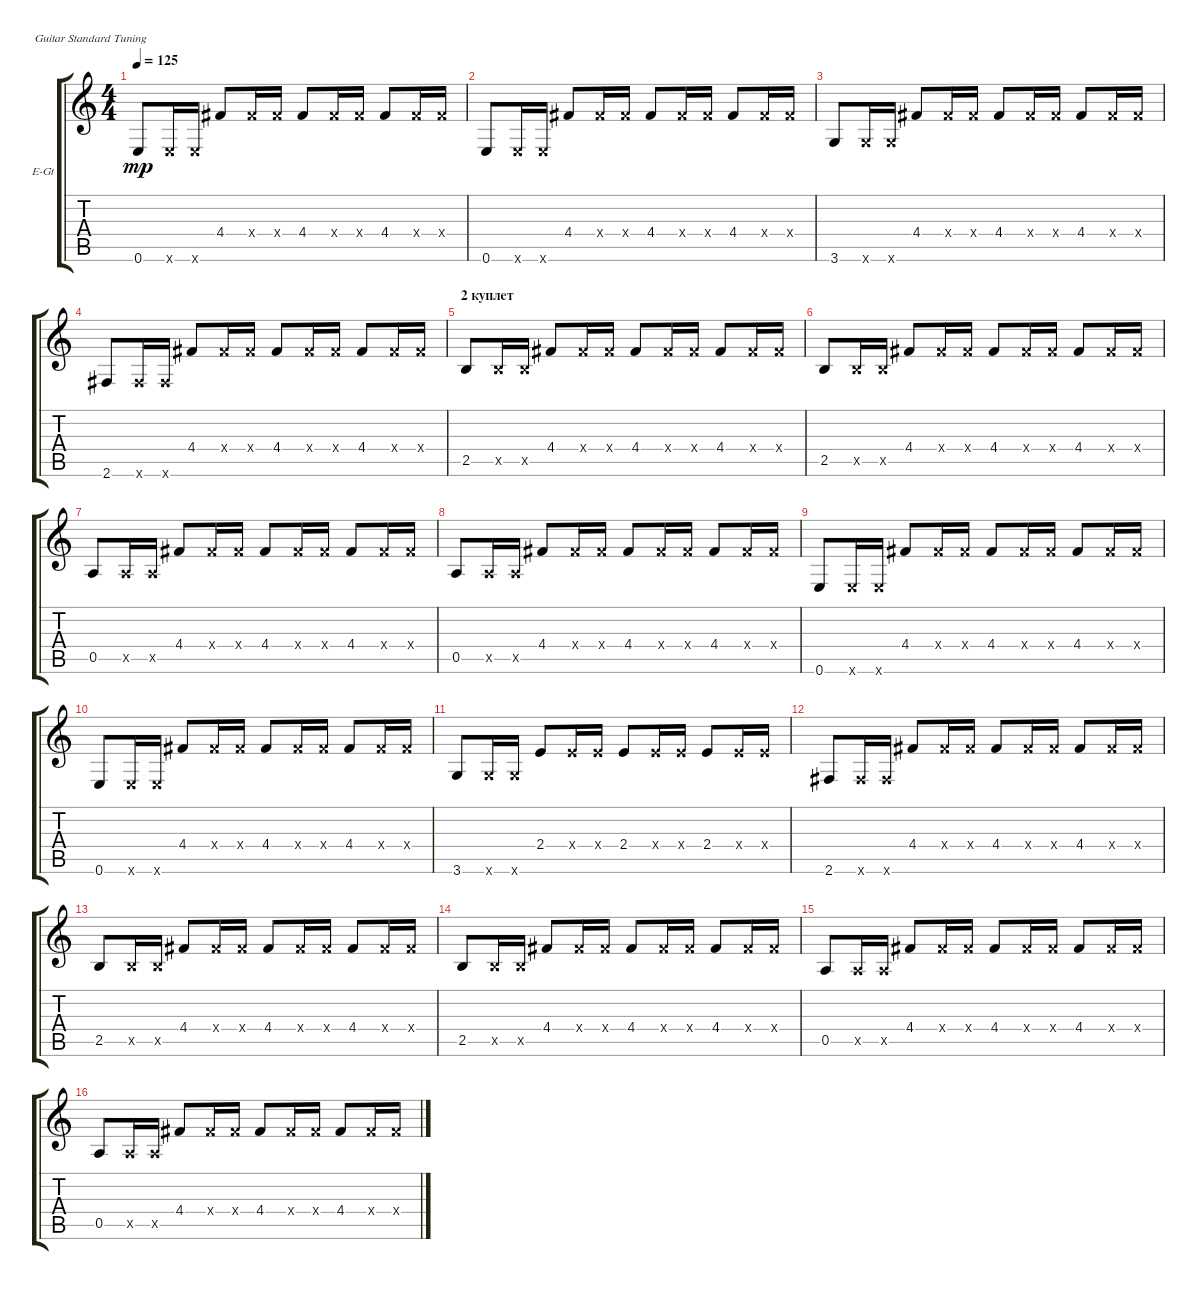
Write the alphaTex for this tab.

\defaultSystemsLayout 4
\bracketExtendMode groupsimilarinstruments
\firstSystemTrackNameOrientation horizontal
\otherSystemsTrackNameOrientation horizontal
\track ("Electric Guitar" "E-Gt") {instrument overdrivenguitar}
\staff {score tabs}
\tuning (E4 B3 G3 D3 A2 E2)
\ts (4 4)
\tempo 125
\clef g2
\ks c
0.6.8{dy mp} 0.6{x}.16 0.6{x}.16 4.4.8 4.4{x}.16 4.4{x}.16 4.4.8 4.4{x}.16 4.4{x}.16 4.4.8 4.4{x}.16 4.4{x}.16 |
0.6.8 0.6{x}.16 0.6{x}.16 4.4.8 4.4{x}.16 4.4{x}.16 4.4.8 4.4{x}.16 4.4{x}.16 4.4.8 4.4{x}.16 4.4{x}.16 |
3.6.8 3.6{x}.16 3.6{x}.16 4.4.8 4.4{x}.16 4.4{x}.16 4.4.8 4.4{x}.16 4.4{x}.16 4.4.8 4.4{x}.16 4.4{x}.16 |
2.6.8 2.6{x}.16 2.6{x}.16 4.4.8 4.4{x}.16 4.4{x}.16 4.4.8 4.4{x}.16 4.4{x}.16 4.4.8 4.4{x}.16 4.4{x}.16 |
\section ("" "2 куплет")
2.5.8 2.5{x}.16 2.5{x}.16 4.4.8 4.4{x}.16 4.4{x}.16 4.4.8 4.4{x}.16 4.4{x}.16 4.4.8 4.4{x}.16 4.4{x}.16 |
2.5.8 2.5{x}.16 2.5{x}.16 4.4.8 4.4{x}.16 4.4{x}.16 4.4.8 4.4{x}.16 4.4{x}.16 4.4.8 4.4{x}.16 4.4{x}.16 |
0.5.8 0.5{x}.16 0.5{x}.16 4.4.8 4.4{x}.16 4.4{x}.16 4.4.8 4.4{x}.16 4.4{x}.16 4.4.8 4.4{x}.16 4.4{x}.16 |
0.5.8 0.5{x}.16 0.5{x}.16 4.4.8 4.4{x}.16 4.4{x}.16 4.4.8 4.4{x}.16 4.4{x}.16 4.4.8 4.4{x}.16 4.4{x}.16 |
0.6.8 0.6{x}.16 0.6{x}.16 4.4.8 4.4{x}.16 4.4{x}.16 4.4.8 4.4{x}.16 4.4{x}.16 4.4.8 4.4{x}.16 4.4{x}.16 |
0.6.8 0.6{x}.16 0.6{x}.16 4.4.8 4.4{x}.16 4.4{x}.16 4.4.8 4.4{x}.16 4.4{x}.16 4.4.8 4.4{x}.16 4.4{x}.16 |
3.6.8 3.6{x}.16 3.6{x}.16 2.4.8 2.4{x}.16 2.4{x}.16 2.4.8 2.4{x}.16 2.4{x}.16 2.4.8 2.4{x}.16 2.4{x}.16 |
2.6.8 2.6{x}.16 2.6{x}.16 4.4.8 4.4{x}.16 4.4{x}.16 4.4.8 4.4{x}.16 4.4{x}.16 4.4.8 4.4{x}.16 4.4{x}.16 |
2.5.8 2.5{x}.16 2.5{x}.16 4.4.8 4.4{x}.16 4.4{x}.16 4.4.8 4.4{x}.16 4.4{x}.16 4.4.8 4.4{x}.16 4.4{x}.16 |
2.5.8 2.5{x}.16 2.5{x}.16 4.4.8 4.4{x}.16 4.4{x}.16 4.4.8 4.4{x}.16 4.4{x}.16 4.4.8 4.4{x}.16 4.4{x}.16 |
0.5.8 0.5{x}.16 0.5{x}.16 4.4.8 4.4{x}.16 4.4{x}.16 4.4.8 4.4{x}.16 4.4{x}.16 4.4.8 4.4{x}.16 4.4{x}.16 |
0.5.8 0.5{x}.16 0.5{x}.16 4.4.8 4.4{x}.16 4.4{x}.16 4.4.8 4.4{x}.16 4.4{x}.16 4.4.8 4.4{x}.16 4.4{x}.16
